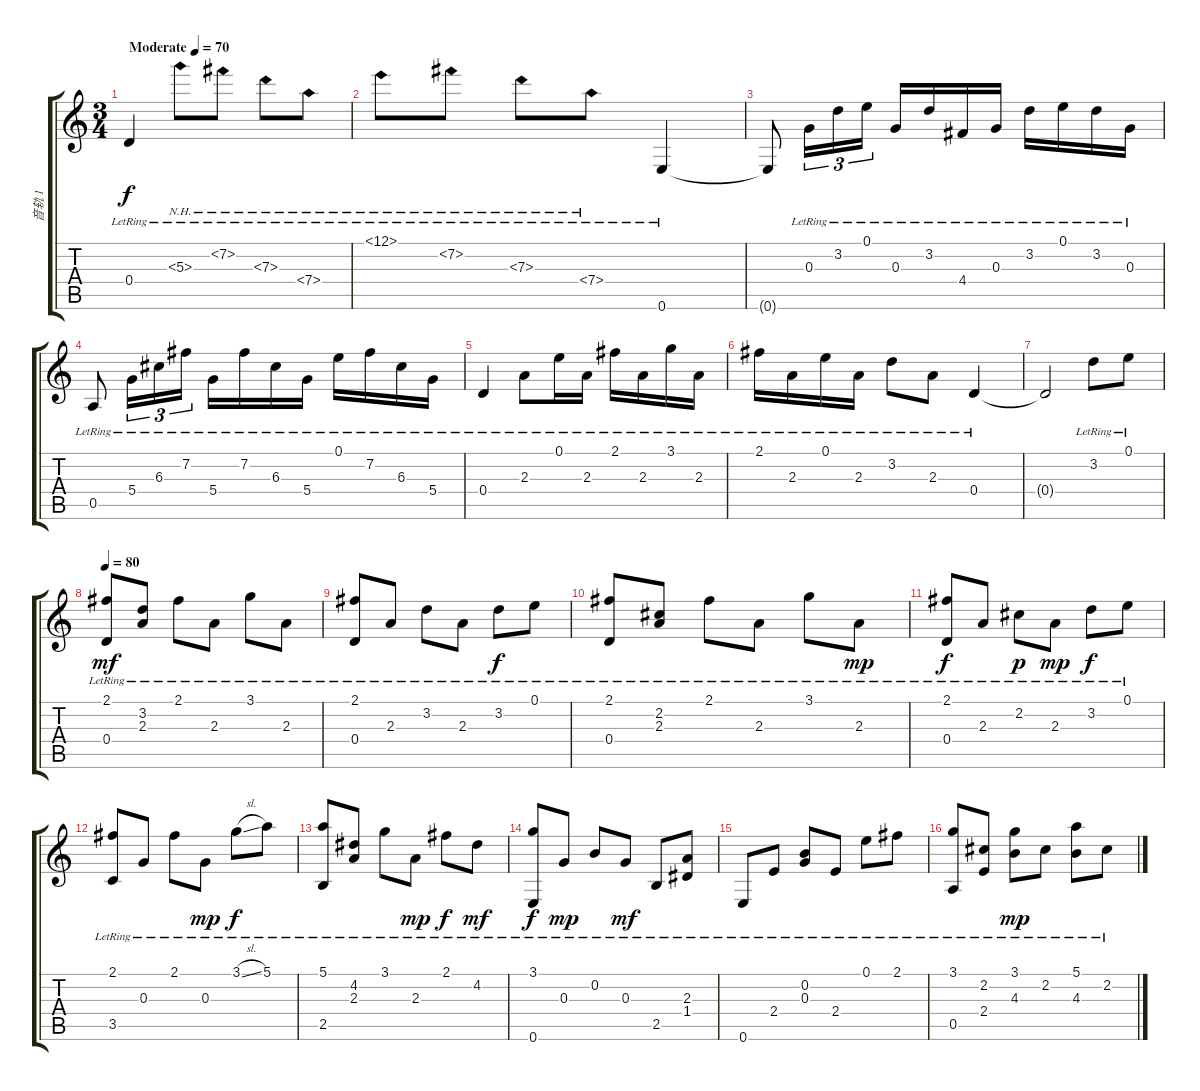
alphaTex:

\track ("音轨 1" "音轨 1") {instrument acousticguitarnylon}
\staff {score tabs}
\tuning (E4 B3 G3 D3 A2 E2) {hide}
\ts (3 4)
\tempo (70 "Moderate")
\clef g2
\ks c
0.4{lr}.4{dy f instrument acousticguitarnylon} 5.3{nh lr}.8 7.2{nh lr}.8 7.3{nh lr}.8 7.4{nh lr}.8 |
12.1{nh lr}.8 7.2{nh lr}.8 7.3{nh lr}.8 7.4{nh lr}.8 0.6{lr}.4 |
0.6{t}.8 0.3{lr}.16{tu (3 2)} 3.2{lr}.16{tu (3 2)} 0.1{lr}.16{tu (3 2)} 0.3{lr}.16 3.2{lr}.16 4.4{lr}.16 0.3{lr}.16 3.2{lr}.16 0.1{lr}.16 3.2{lr}.16 0.3{lr}.16 |
0.5{lr}.8 5.4{lr}.16{tu (3 2)} 6.3{lr}.16{tu (3 2)} 7.2{lr}.16{tu (3 2)} 5.4{lr}.16 7.2{lr}.16 6.3{lr}.16 5.4{lr}.16 0.1{lr}.16 7.2{lr}.16 6.3{lr}.16 5.4{lr}.16 |
0.4{lr}.4 2.3{lr}.8 0.1{lr}.16 2.3{lr}.16 2.1{lr}.16 2.3{lr}.16 3.1{lr}.16 2.3{lr}.16 |
2.1{lr}.16 2.3{lr}.16 0.1{lr}.16 2.3{lr}.16 3.2{lr}.8 2.3{lr}.8 0.4{lr}.4 |
0.4{t}.2 3.2{lr}.8 0.1{lr}.8 |
\tempo 80
(2.1{lr} 0.4{lr}).8{dy mf} (3.2{lr} 2.3{lr}).8 2.1{lr}.8 2.3{lr}.8 3.1{lr}.8 2.3{lr}.8 |
(2.1{lr} 0.4{lr}).8 2.3{lr}.8 3.2{lr}.8 2.3{lr}.8 3.2{lr}.8{dy f} 0.1{lr}.8 |
(2.1{lr} 0.4{lr}).8 (2.2{lr} 2.3{lr}).8 2.1{lr}.8 2.3{lr}.8 3.1{lr}.8 2.3{lr}.8{dy mp} |
(2.1{lr} 0.4{lr}).8{dy f} 2.3{lr}.8 2.2{lr}.8{dy p} 2.3{lr}.8{dy mp} 3.2{lr}.8{dy f} 0.1{lr}.8 |
(2.1{lr} 3.5{lr}).8 0.3{lr}.8 2.1{lr}.8 0.3{lr}.8{dy mp} 3.1{sl lr}.8{dy f} 5.1{lr}.8 |
(5.1{lr} 2.5{lr}).8 (4.2{lr} 2.3{lr}).8 3.1{lr}.8 2.3{lr}.8{dy mp} 2.1{lr}.8{dy f} 4.2{lr}.8{dy mf} |
(3.1{lr} 0.6{lr}).8{dy f} 0.3{lr}.8{dy mp} 0.2{lr}.8 0.3{lr}.8{dy mf} 2.5{lr}.8 (2.3{lr} 1.4{lr}).8 |
0.6{lr}.8 2.4{lr}.8 (0.2{lr} 0.3{lr}).8 2.4{lr}.8 0.1{lr}.8 2.1{lr}.8 |
(3.1{lr} 0.5{lr}).8 (2.2{lr} 2.4{lr}).8 (3.1{lr} 4.3{lr}).8{dy mp} 2.2{lr}.8 (5.1{lr} 4.3{lr}).8 2.2{lr}.8
